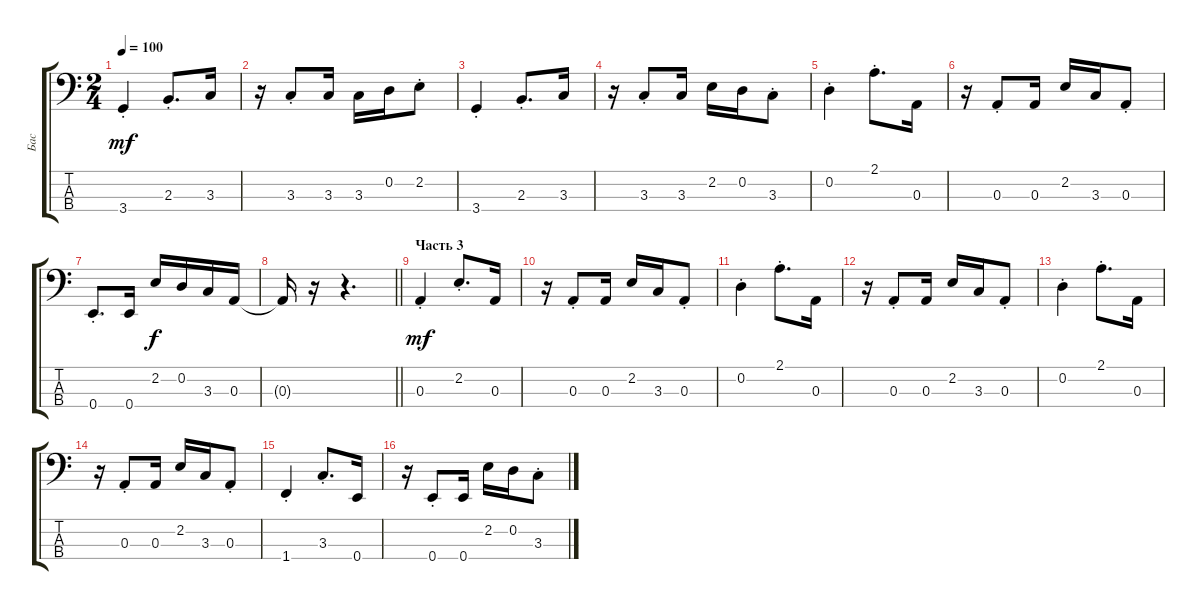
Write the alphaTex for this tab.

\track ("Бас" "Бас") {instrument electricbasspick}
\staff {score tabs}
\tuning (G2 D2 A1 E1) {hide}
\ts (2 4)
\tempo 100
\clef f4
\ks c
3.4{st}.4{dy mf} 2.3{st}.8{d} 3.3.16 |
r.16 3.3{st}.8 3.3.16 3.3.16 0.2.16 2.2{st}.8 |
3.4{st}.4 2.3{st}.8{d} 3.3.16 |
r.16 3.3{st}.8 3.3.16 2.2.16 0.2.16 3.3{st}.8 |
0.2{st}.4 2.1{st}.8{d} 0.3.16 |
r.16 0.3{st}.8 0.3.16 2.2.16 3.3.16 0.3{st}.8 |
0.4{st}.8{d} 0.4.16 2.2.16{dy f} 0.2.16 3.3.16 0.3.16 |
\barLineRight lightlight
0.3{t}.16 r.16 r.4{d} |
\section ("" "Часть 3")
0.3{st}.4{dy mf} 2.2{st}.8{d} 0.3.16 |
r.16 0.3{st}.8 0.3.16 2.2.16 3.3.16 0.3{st}.8 |
0.2{st}.4 2.1{st}.8{d} 0.3.16 |
r.16 0.3{st}.8 0.3.16 2.2.16 3.3.16 0.3{st}.8 |
0.2{st}.4 2.1{st}.8{d} 0.3.16 |
r.16 0.3{st}.8 0.3.16 2.2.16 3.3.16 0.3{st}.8 |
1.4{st}.4 3.3{st}.8{d} 0.4.16 |
r.16 0.4{st}.8 0.4.16 2.2.16 0.2.16 3.3{st}.8
